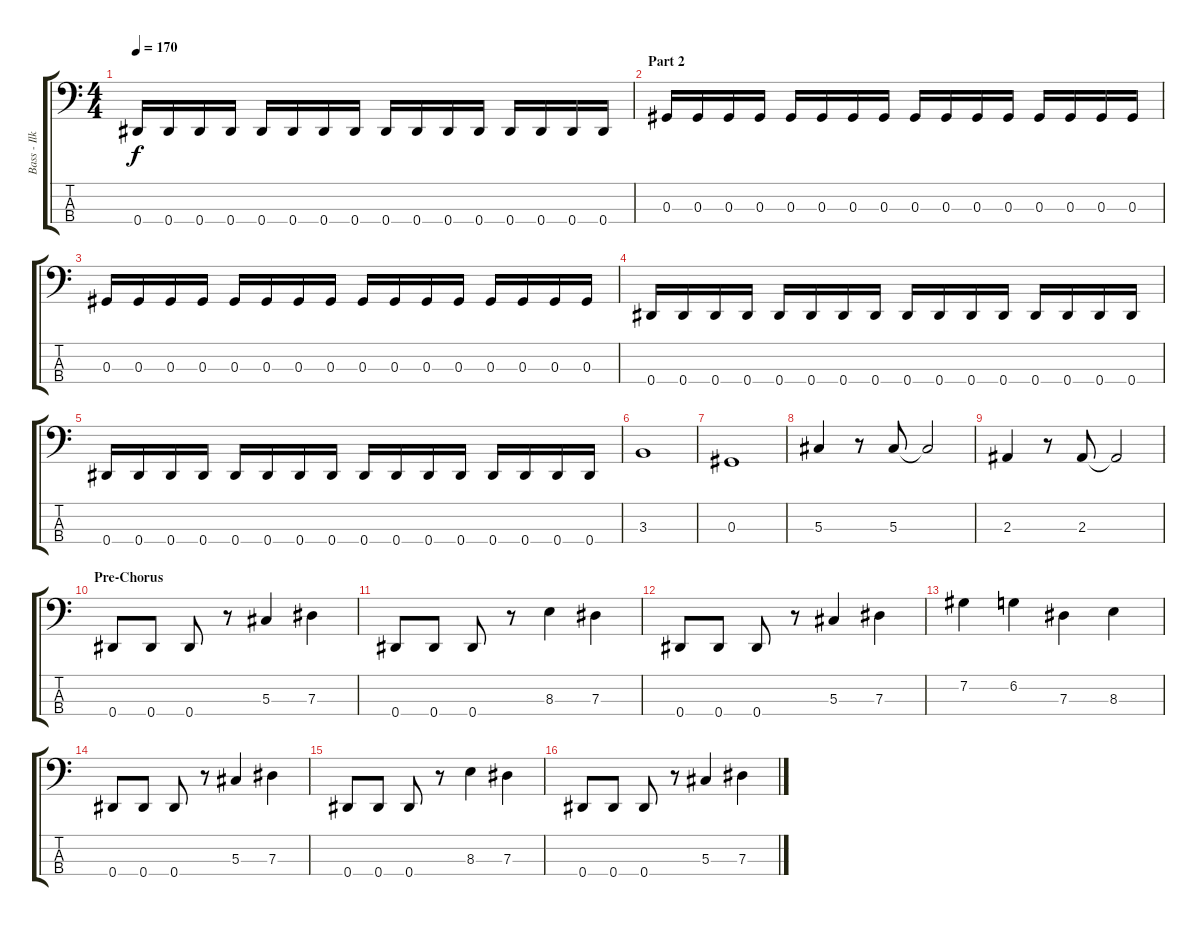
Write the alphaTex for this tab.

\track ("Bass - Ilker Erstin" "Bass - Ilk") {instrument acousticguitarsteel}
\staff {score tabs}
\tuning (Gb2 Db2 Ab1 Eb1) {hide}
\ts (4 4)
\tempo 170
\clef f4
\ks c
0.4.16{dy f} 0.4.16 0.4.16 0.4.16 0.4.16 0.4.16 0.4.16 0.4.16 0.4.16 0.4.16 0.4.16 0.4.16 0.4.16 0.4.16 0.4.16 0.4.16 |
\section ("" "Part 2")
0.3.16 0.3.16 0.3.16 0.3.16 0.3.16 0.3.16 0.3.16 0.3.16 0.3.16 0.3.16 0.3.16 0.3.16 0.3.16 0.3.16 0.3.16 0.3.16 |
0.3.16 0.3.16 0.3.16 0.3.16 0.3.16 0.3.16 0.3.16 0.3.16 0.3.16 0.3.16 0.3.16 0.3.16 0.3.16 0.3.16 0.3.16 0.3.16 |
0.4.16 0.4.16 0.4.16 0.4.16 0.4.16 0.4.16 0.4.16 0.4.16 0.4.16 0.4.16 0.4.16 0.4.16 0.4.16 0.4.16 0.4.16 0.4.16 |
0.4.16 0.4.16 0.4.16 0.4.16 0.4.16 0.4.16 0.4.16 0.4.16 0.4.16 0.4.16 0.4.16 0.4.16 0.4.16 0.4.16 0.4.16 0.4.16 |
3.3.1 |
0.3.1 |
5.3.4 r.8 5.3.8 5.3{t}.2 |
2.3.4 r.8 2.3.8 2.3{t}.2 |
\section ("" "Pre-Chorus")
0.4.8 0.4.8 0.4.8 r.8 5.3.4 7.3.4 |
0.4.8 0.4.8 0.4.8 r.8 8.3.4 7.3.4 |
0.4.8 0.4.8 0.4.8 r.8 5.3.4 7.3.4 |
7.2.4 6.2.4 7.3.4 8.3.4 |
0.4.8 0.4.8 0.4.8 r.8 5.3.4 7.3.4 |
0.4.8 0.4.8 0.4.8 r.8 8.3.4 7.3.4 |
0.4.8 0.4.8 0.4.8 r.8 5.3.4 7.3.4
